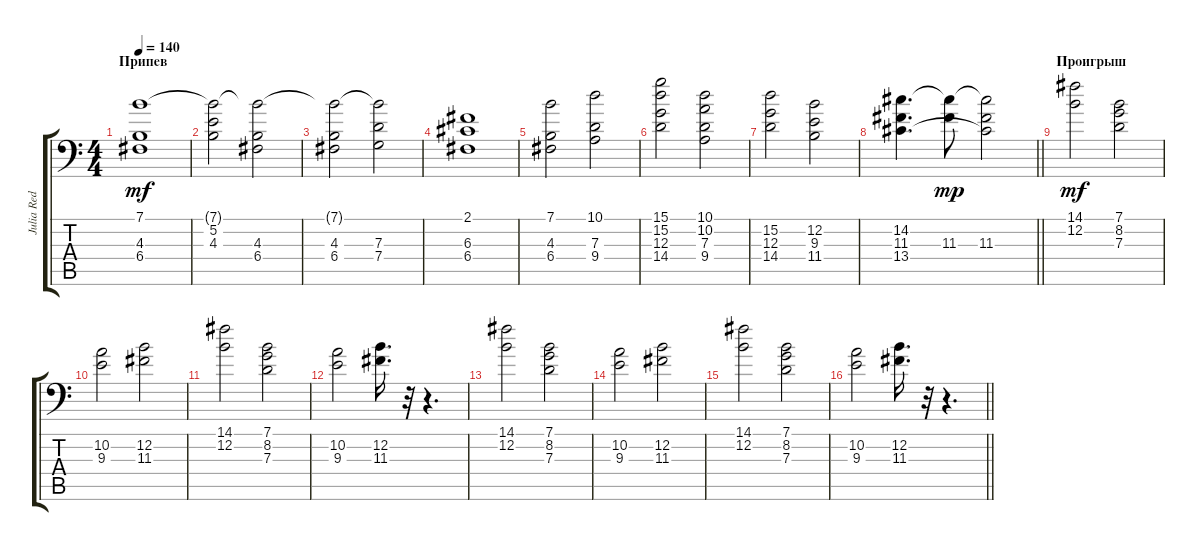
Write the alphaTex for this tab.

\track ("Julia Red" "Julia Red") {instrument stringensemble1}
\staff {score tabs}
\tuning (E4 B3 G3 C3 D2 G1) {hide}
\ts (4 4)
\section ("" "Припев")
\tempo 140
\clef f4
\ks c
(7.1 4.3 6.4).1{dy mf} |
(7.1{t} 5.2 4.3).2 (7.1{t} 4.3 6.4).2 |
(7.1{t} 4.3 6.4).2 (7.1{t} 7.3 7.4).2 |
(2.1 6.3 6.4).1 |
(7.1 4.3 6.4).2 (10.1 7.3 9.4).2 |
(15.1 15.2 12.3 14.4).2 (10.1 10.2 7.3 9.4).2 |
(15.2 12.3 14.4).2 (12.2 9.3 11.4).2 |
\barLineRight lightlight
(14.2 11.3 13.4).4{d} (14.2{t} 11.3).8{dy mp instrument fx3crystal} (14.2{t} 11.3 13.4{t}).2 |
\section ("" "Проигрыш")
(14.1 12.2).2{dy mf instrument synthbrass1} (7.1 8.2 7.3).2 |
(10.2 9.3).2 (12.2 11.3).2 |
(14.1 12.2).2 (7.1 8.2 7.3).2 |
(10.2 9.3).2 (12.2 11.3).16{d} r.32 r.4{d} |
(14.1 12.2).2 (7.1 8.2 7.3).2 |
(10.2 9.3).2 (12.2 11.3).2 |
(14.1 12.2).2 (7.1 8.2 7.3).2 |
\barLineRight lightlight
(10.2 9.3).2 (12.2 11.3).16{d} r.32 r.4{d}
